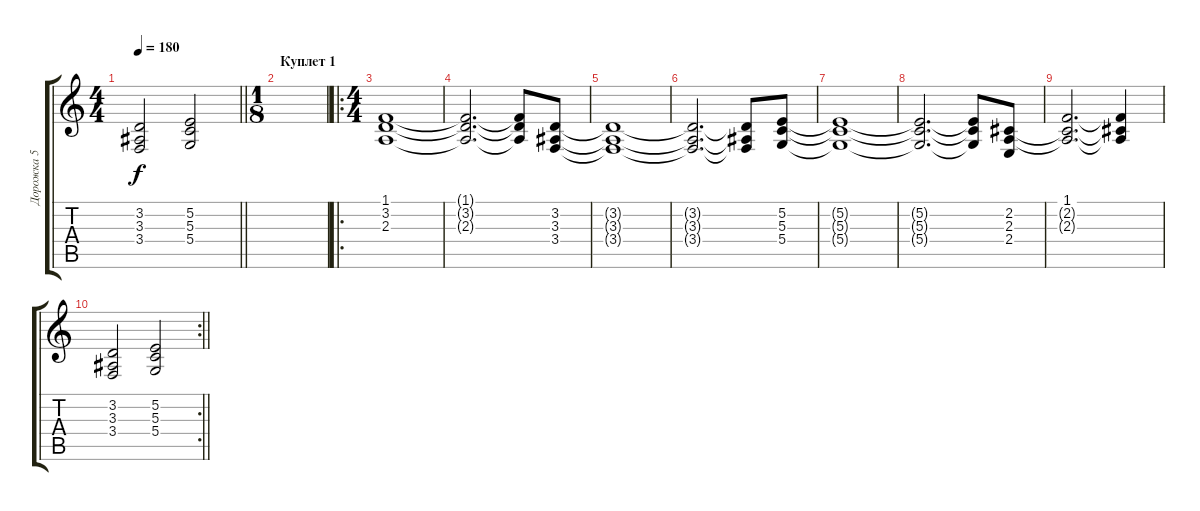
\track ("Дорожка 5" "Дорожка 5") {instrument stringensemble1}
\staff {score tabs}
\tuning (E4 B3 G3 D3 A2 E2) {hide}
\ts (4 4)
\tempo 180
\clef g2
\barLineRight lightlight
\ks c
(3.2 3.3 3.4).2{dy f} (5.2 5.3 5.4).2 |
\ts (1 8)
\section ("" "Куплет 1")
|
\ro
\ts (4 4)
(1.1 3.2 2.3).1{volume 9} |
(1.1{t} 3.2{t} 2.3{t}).2{d} (1.1{t} 3.2{t} 2.3{t}).8 (3.2 3.3 3.4).8 |
(3.2{t} 3.3{t} 3.4{t}).1 |
(3.2{t} 3.3{t} 3.4{t}).2{d} (3.2{t} 3.3{t} 3.4{t}).8 (5.2 5.3 5.4).8 |
(5.2{t} 5.3{t} 5.4{t}).1 |
(5.2{t} 5.3{t} 5.4{t}).2{d} (5.2{t} 5.3{t} 5.4{t}).8 (2.2 2.3 2.4).8 |
(1.1 2.2{t} 2.3{t}).2{d} (1.1{t} 2.2{t} 2.3{t}).4 |
\rc 2
\barLineRight lightlight
(3.2 3.3 3.4).2 (5.2 5.3 5.4).2
